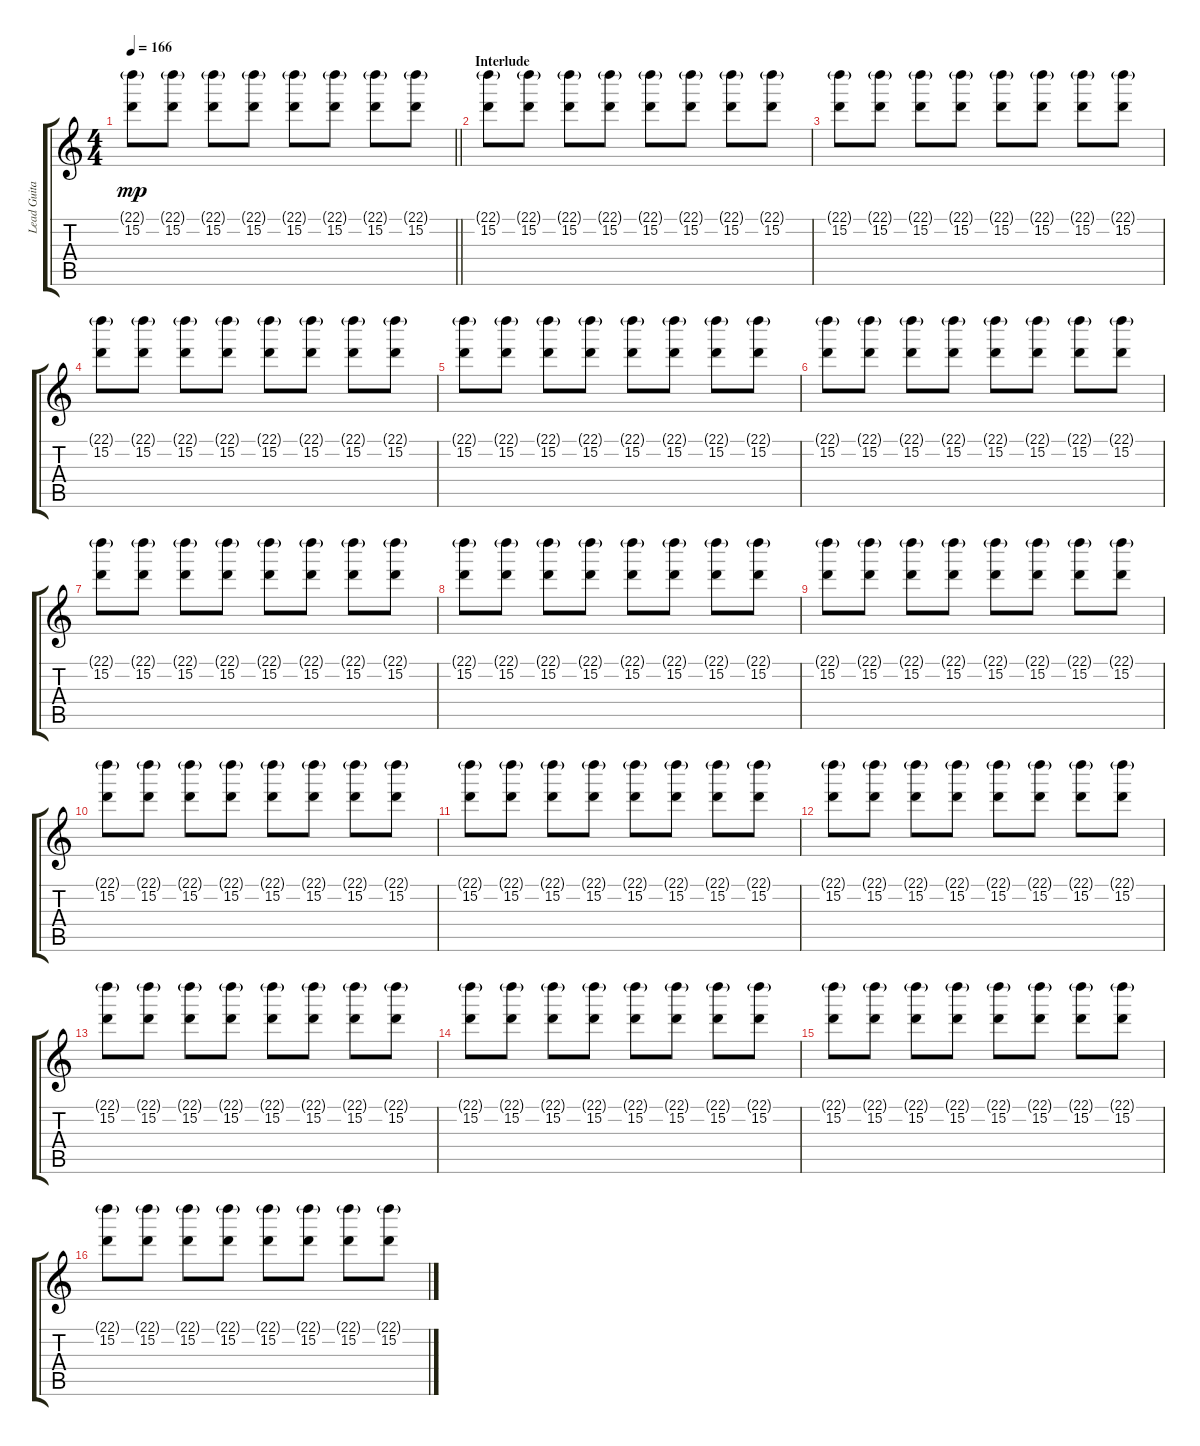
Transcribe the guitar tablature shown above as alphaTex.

\track ("Lead Guitar" "Lead Guita") {instrument overdrivenguitar}
\staff {score tabs}
\tuning (E4 B3 G3 D3 A2 E2) {hide}
\ts (4 4)
\tempo 166
\clef g2
\barLineRight lightlight
\ks c
(22.1{g} 15.2).8{dy mp} (22.1{g} 15.2).8 (22.1{g} 15.2).8 (22.1{g} 15.2).8 (22.1{g} 15.2).8 (22.1{g} 15.2).8 (22.1{g} 15.2).8 (22.1{g} 15.2).8 |
\section ("" "Interlude")
(22.1{g} 15.2).8 (22.1{g} 15.2).8 (22.1{g} 15.2).8 (22.1{g} 15.2).8 (22.1{g} 15.2).8 (22.1{g} 15.2).8 (22.1{g} 15.2).8 (22.1{g} 15.2).8 |
(22.1{g} 15.2).8 (22.1{g} 15.2).8 (22.1{g} 15.2).8 (22.1{g} 15.2).8 (22.1{g} 15.2).8 (22.1{g} 15.2).8 (22.1{g} 15.2).8 (22.1{g} 15.2).8 |
(22.1{g} 15.2).8 (22.1{g} 15.2).8 (22.1{g} 15.2).8 (22.1{g} 15.2).8 (22.1{g} 15.2).8 (22.1{g} 15.2).8 (22.1{g} 15.2).8 (22.1{g} 15.2).8 |
(22.1{g} 15.2).8 (22.1{g} 15.2).8 (22.1{g} 15.2).8 (22.1{g} 15.2).8 (22.1{g} 15.2).8 (22.1{g} 15.2).8 (22.1{g} 15.2).8 (22.1{g} 15.2).8 |
(22.1{g} 15.2).8 (22.1{g} 15.2).8 (22.1{g} 15.2).8 (22.1{g} 15.2).8 (22.1{g} 15.2).8 (22.1{g} 15.2).8 (22.1{g} 15.2).8 (22.1{g} 15.2).8 |
(22.1{g} 15.2).8 (22.1{g} 15.2).8 (22.1{g} 15.2).8 (22.1{g} 15.2).8 (22.1{g} 15.2).8 (22.1{g} 15.2).8 (22.1{g} 15.2).8 (22.1{g} 15.2).8 |
(22.1{g} 15.2).8 (22.1{g} 15.2).8 (22.1{g} 15.2).8 (22.1{g} 15.2).8 (22.1{g} 15.2).8 (22.1{g} 15.2).8 (22.1{g} 15.2).8 (22.1{g} 15.2).8 |
(22.1{g} 15.2).8 (22.1{g} 15.2).8 (22.1{g} 15.2).8 (22.1{g} 15.2).8 (22.1{g} 15.2).8 (22.1{g} 15.2).8 (22.1{g} 15.2).8 (22.1{g} 15.2).8 |
(22.1{g} 15.2).8 (22.1{g} 15.2).8 (22.1{g} 15.2).8 (22.1{g} 15.2).8 (22.1{g} 15.2).8 (22.1{g} 15.2).8 (22.1{g} 15.2).8 (22.1{g} 15.2).8 |
(22.1{g} 15.2).8 (22.1{g} 15.2).8 (22.1{g} 15.2).8 (22.1{g} 15.2).8 (22.1{g} 15.2).8 (22.1{g} 15.2).8 (22.1{g} 15.2).8 (22.1{g} 15.2).8 |
(22.1{g} 15.2).8 (22.1{g} 15.2).8 (22.1{g} 15.2).8 (22.1{g} 15.2).8 (22.1{g} 15.2).8 (22.1{g} 15.2).8 (22.1{g} 15.2).8 (22.1{g} 15.2).8 |
(22.1{g} 15.2).8 (22.1{g} 15.2).8 (22.1{g} 15.2).8 (22.1{g} 15.2).8 (22.1{g} 15.2).8 (22.1{g} 15.2).8 (22.1{g} 15.2).8 (22.1{g} 15.2).8 |
(22.1{g} 15.2).8 (22.1{g} 15.2).8 (22.1{g} 15.2).8 (22.1{g} 15.2).8 (22.1{g} 15.2).8 (22.1{g} 15.2).8 (22.1{g} 15.2).8 (22.1{g} 15.2).8 |
(22.1{g} 15.2).8 (22.1{g} 15.2).8 (22.1{g} 15.2).8 (22.1{g} 15.2).8 (22.1{g} 15.2).8 (22.1{g} 15.2).8 (22.1{g} 15.2).8 (22.1{g} 15.2).8 |
(22.1{g} 15.2).8 (22.1{g} 15.2).8 (22.1{g} 15.2).8 (22.1{g} 15.2).8 (22.1{g} 15.2).8 (22.1{g} 15.2).8 (22.1{g} 15.2).8 (22.1{g} 15.2).8
